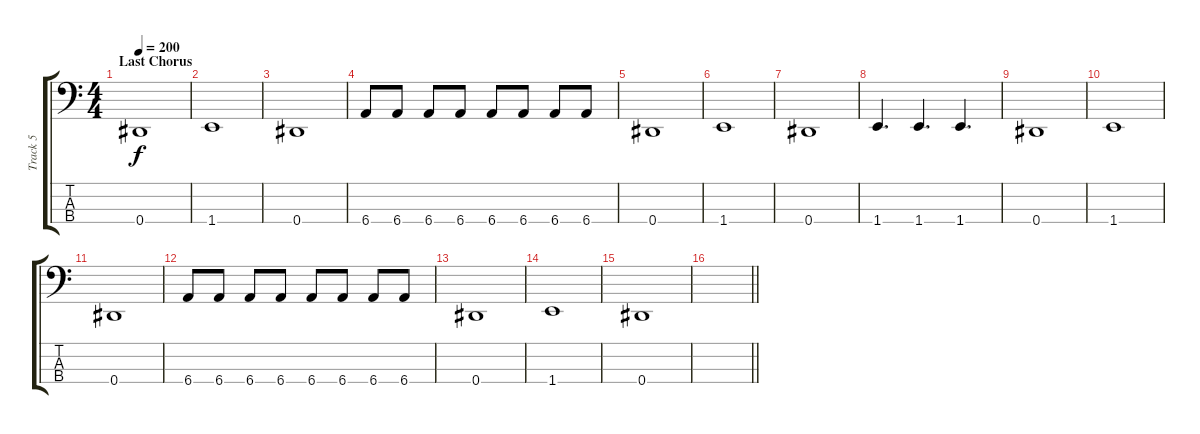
\track ("Track 5" "Track 5") {instrument slapbass2}
\staff {score tabs}
\tuning (Gb2 Db2 Ab1 Eb1) {hide}
\ts (4 4)
\section ("" "Last Chorus")
\tempo 200
\clef f4
\ks c
0.4.1{dy f} |
1.4.1 |
0.4.1 |
6.4.8 6.4.8 6.4.8 6.4.8 6.4.8 6.4.8 6.4.8 6.4.8 |
0.4.1 |
1.4.1 |
0.4.1 |
1.4.4{d} 1.4.4{d} 1.4.4{d} |
0.4.1 |
1.4.1 |
0.4.1 |
6.4.8 6.4.8 6.4.8 6.4.8 6.4.8 6.4.8 6.4.8 6.4.8 |
0.4.1 |
1.4.1 |
0.4.1 |
\barLineRight lightlight
